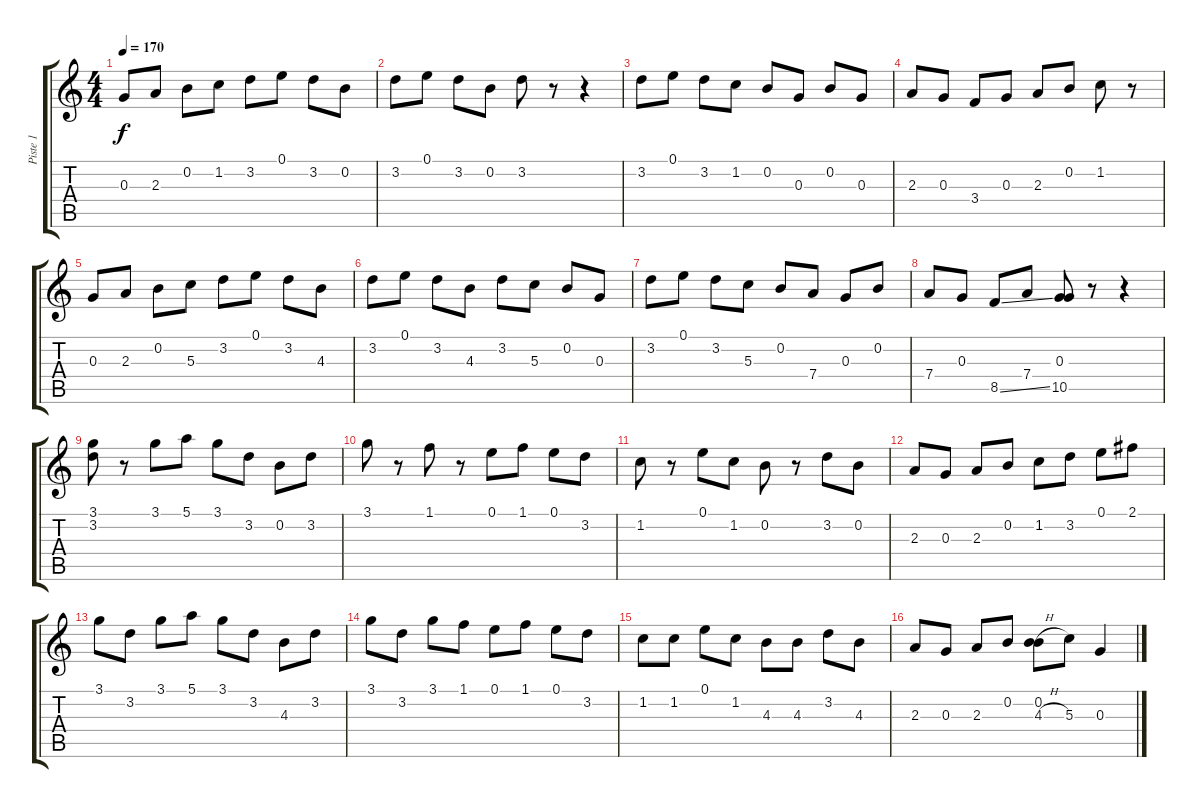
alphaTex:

\track ("Piste 1" "Piste 1") {instrument acousticguitarnylon}
\staff {score tabs}
\tuning (E4 B3 G3 D3 A2 E2) {hide}
\ts (4 4)
\tempo 170
\clef g2
\ks c
0.3.8{dy f} 2.3.8 0.2.8 1.2.8 3.2.8 0.1.8 3.2.8 0.2.8 |
3.2.8 0.1.8 3.2.8 0.2.8 3.2.8 r.8 r.4 |
3.2.8 0.1.8 3.2.8 1.2.8 0.2.8 0.3.8 0.2.8 0.3.8 |
2.3.8 0.3.8 3.4.8 0.3.8 2.3.8 0.2.8 1.2.8 r.8 |
0.3.8 2.3.8 0.2.8 5.3.8 3.2.8 0.1.8 3.2.8 4.3.8 |
3.2.8 0.1.8 3.2.8 4.3.8 3.2.8 5.3.8 0.2.8 0.3.8 |
3.2.8 0.1.8 3.2.8 5.3.8 0.2.8 7.4.8 0.3.8 0.2.8 |
7.4.8 0.3.8 8.5{ss}.8 7.4.8 (0.3 10.5).8 r.8 r.4 |
(3.1 3.2).8 r.8 3.1.8 5.1.8 3.1.8 3.2.8 0.2.8 3.2.8 |
3.1.8 r.8 1.1.8 r.8 0.1.8 1.1.8 0.1.8 3.2.8 |
1.2.8 r.8 0.1.8 1.2.8 0.2.8 r.8 3.2.8 0.2.8 |
2.3.8 0.3.8 2.3.8 0.2.8 1.2.8 3.2.8 0.1.8 2.1.8 |
3.1.8 3.2.8 3.1.8 5.1.8 3.1.8 3.2.8 4.3.8 3.2.8 |
3.1.8 3.2.8 3.1.8 1.1.8 0.1.8 1.1.8 0.1.8 3.2.8 |
1.2.8 1.2.8 0.1.8 1.2.8 4.3.8 4.3.8 3.2.8 4.3.8 |
2.3.8 0.3.8 2.3.8 0.2.8 (0.2 4.3{h}).8 5.3.8 0.3.4
